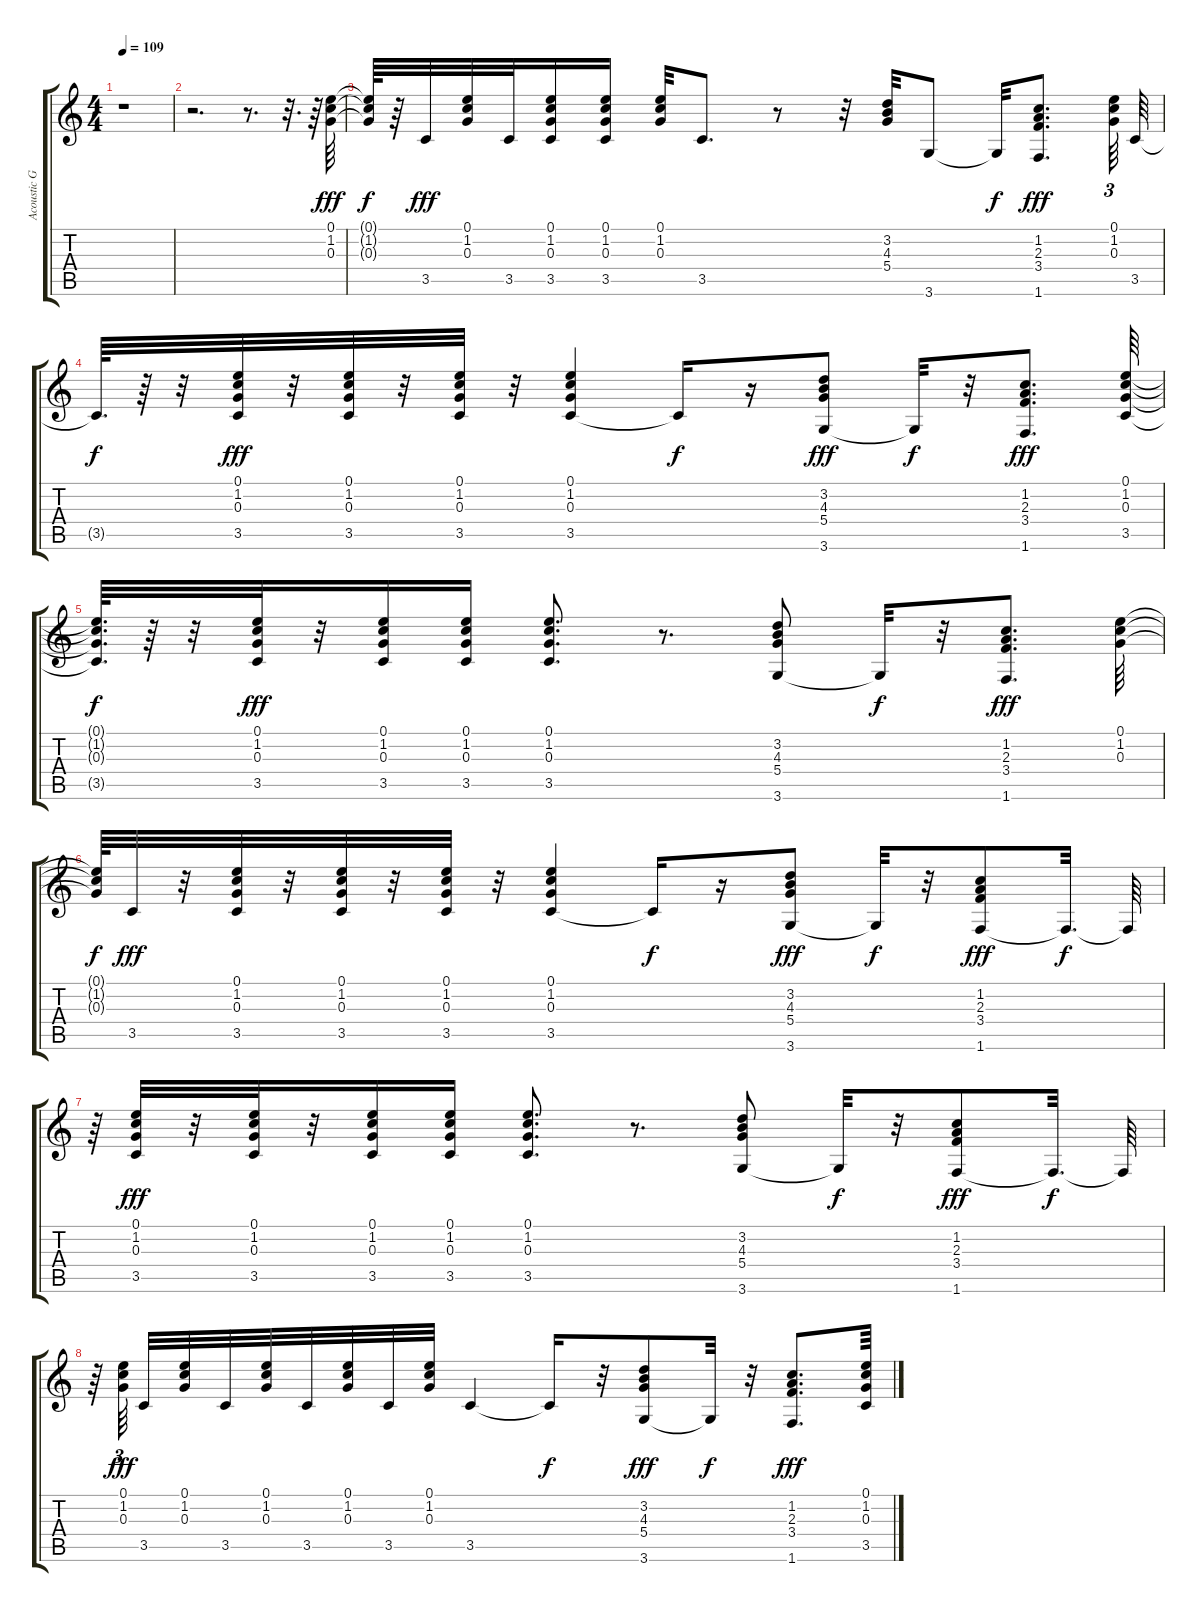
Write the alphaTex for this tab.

\track ("Acoustic Guitar" "Acoustic G") {instrument acousticguitarsteel}
\staff {score tabs}
\tuning (E4 B3 G3 D3 A2 E2) {hide}
\ts (4 4)
\tempo 109
\clef g2
\ks c
r.1{dy fff} |
r.2{d} r.8{d} r.32{d} r.64 (0.1 1.2 0.3).64 |
(0.1{t} 1.2{t} 0.3{t}).64{dy f} r.64 3.5.32{dy fff} (0.1 1.2 0.3).32 3.5.32 (0.1 1.2 0.3 3.5).16 (0.1 1.2 0.3 3.5).16 (0.1 1.2 0.3).32 3.5.8{d} r.8 r.32 (3.2 4.3 5.4).32 3.6.8 3.6{t}.32{dy f} (1.2 2.3 3.4 1.6).8{d dy fff} (0.1 1.2 0.3).64{tu (3 2)} 3.5.64 |
3.5{t}.64{d dy f} r.64 r.32 (0.1 1.2 0.3 3.5).32{dy fff} r.32 (0.1 1.2 0.3 3.5).32 r.32 (0.1 1.2 0.3 3.5).32 r.32 (0.1 1.2 0.3 3.5).4 3.5{t}.16{dy f} r.16 (3.2 4.3 5.4 3.6).8{dy fff} 3.6{t}.32{dy f} r.32 (1.2 2.3 3.4 1.6).8{d dy fff} (0.1 1.2 0.3 3.5).64 |
(0.1{t} 1.2{t} 0.3{t} 3.5{t}).64{d dy f} r.64 r.32 (0.1 1.2 0.3 3.5).32{dy fff} r.32 (0.1 1.2 0.3 3.5).16 (0.1 1.2 0.3 3.5).16 (0.1 1.2 0.3 3.5).8{d} r.8{d} (3.2 4.3 5.4 3.6).8 3.6{t}.32{dy f} r.32 (1.2 2.3 3.4 1.6).8{d dy fff} (0.1 1.2 0.3).64 |
(0.1{t} 1.2{t} 0.3{t}).64{dy f} 3.5.32{dy fff} r.32 (0.1 1.2 0.3 3.5).32 r.32 (0.1 1.2 0.3 3.5).32 r.32 (0.1 1.2 0.3 3.5).32 r.32 (0.1 1.2 0.3 3.5).4 3.5{t}.16{dy f} r.16 (3.2 4.3 5.4 3.6).8{dy fff} 3.6{t}.32{dy f} r.32 (1.2 2.3 3.4 1.6).8{dy fff} 1.6{t}.32{d dy f} 1.6{t}.64 |
r.64 (0.1 1.2 0.3 3.5).32{dy fff} r.32 (0.1 1.2 0.3 3.5).32 r.32 (0.1 1.2 0.3 3.5).16 (0.1 1.2 0.3 3.5).16 (0.1 1.2 0.3 3.5).8{d} r.8{d} (3.2 4.3 5.4 3.6).8 3.6{t}.32{dy f} r.32 (1.2 2.3 3.4 1.6).8{dy fff} 1.6{t}.32{d dy f} 1.6{t}.64 |
r.64 (0.1 1.2 0.3).64{tu (3 2) dy fff beam splitsecondary} 3.5.32 (0.1 1.2 0.3).32 3.5.32 (0.1 1.2 0.3).32 3.5.32 (0.1 1.2 0.3).32 3.5.32 (0.1 1.2 0.3).32 3.5.4 3.5{t}.16{dy f} r.32 (3.2 4.3 5.4 3.6).8{dy fff} 3.6{t}.32{dy f} r.32 (1.2 2.3 3.4 1.6).8{d dy fff} (0.1 1.2 0.3 3.5).64
